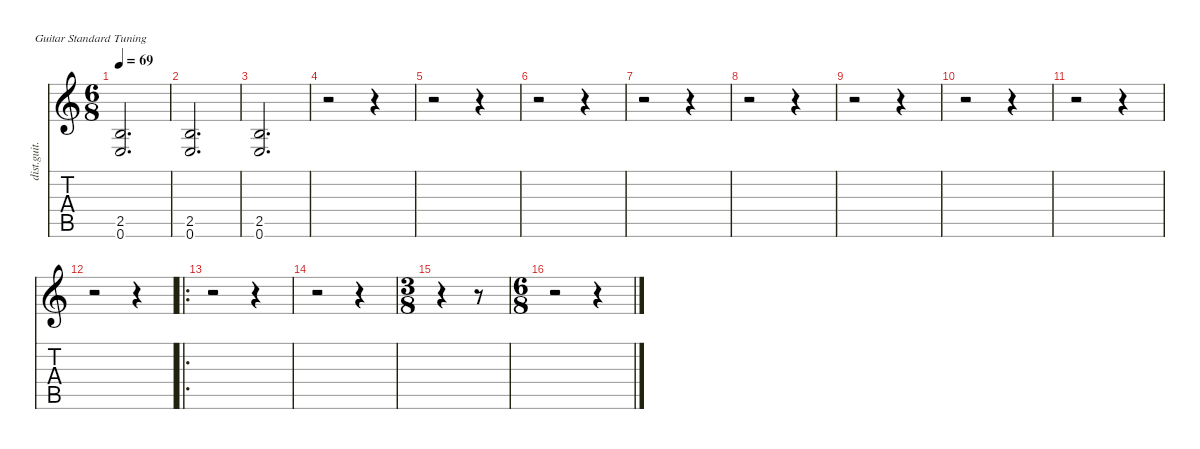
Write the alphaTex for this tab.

\defaultSystemsLayout 4
\hideDynamics
\bracketExtendMode nobrackets
\track ("Guitar III (distortion)" "dist.guit.") {instrument distortionguitar}
\staff {score tabs}
\tuning (E4 B3 G3 D3 A2 E2)
\ts (6 8)
\tempo 69
\clef g2
\ks c
(2.5 0.6).2{d dy mp} |
(2.5 0.6).2{d} |
(2.5 0.6).2{d} |
r.2 r.4 |
r.2 r.4 |
r.2 r.4 |
r.2 r.4 |
r.2 r.4 |
r.2 r.4 |
r.2 r.4 |
r.2 r.4 |
r.2 r.4 |
\ro
r.2 r.4 |
r.2 r.4 |
\ts (3 8)
r.4 r.8 |
\ts (6 8)
r.2 r.4
